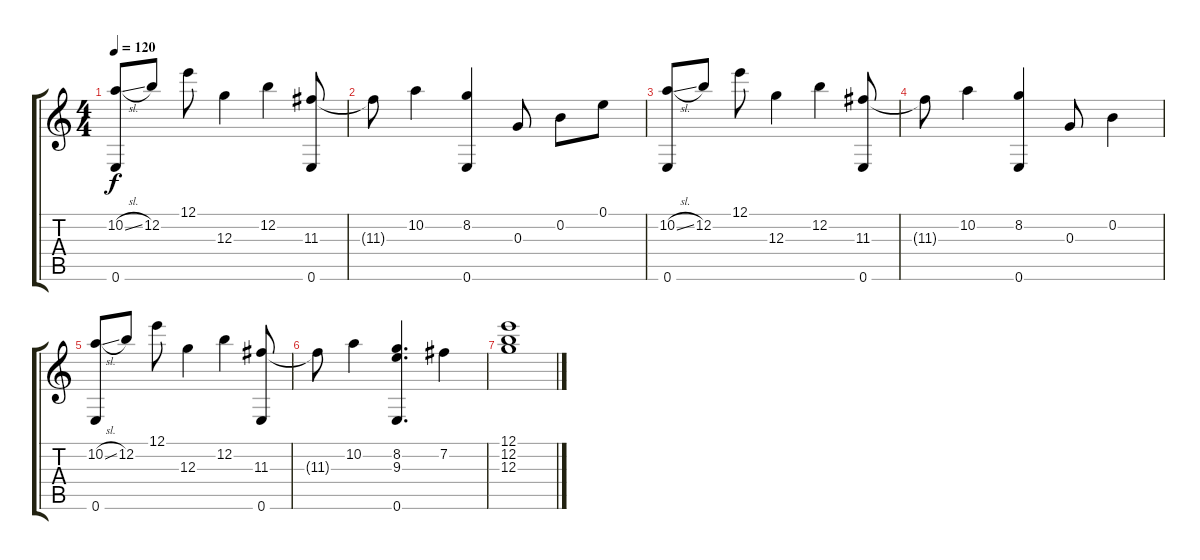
\track "" {instrument acousticguitarsteel}
\staff {score tabs}
\tuning (E4 B3 G3 D3 A2 E2) {hide}
\ts (4 4)
\tempo 120
\clef g2
\ks c
(10.2{sl} 0.6).8{dy f} 12.2.8 12.1.8 12.3.4 12.2.4 (11.3 0.6).8 |
11.3{t}.8 10.2.4 (8.2 0.6).4 0.3.8 0.2.8 0.1.8 |
(10.2{sl} 0.6).8 12.2.8 12.1.8 12.3.4 12.2.4 (11.3 0.6).8 |
11.3{t}.8 10.2.4 (8.2 0.6).4 0.3.8 0.2.4 |
(10.2{sl} 0.6).8 12.2.8 12.1.8 12.3.4 12.2.4 (11.3 0.6).8 |
11.3{t}.8 10.2.4 (8.2 9.3 0.6).4{d} 7.2.4 |
(12.1 12.2 12.3).1
